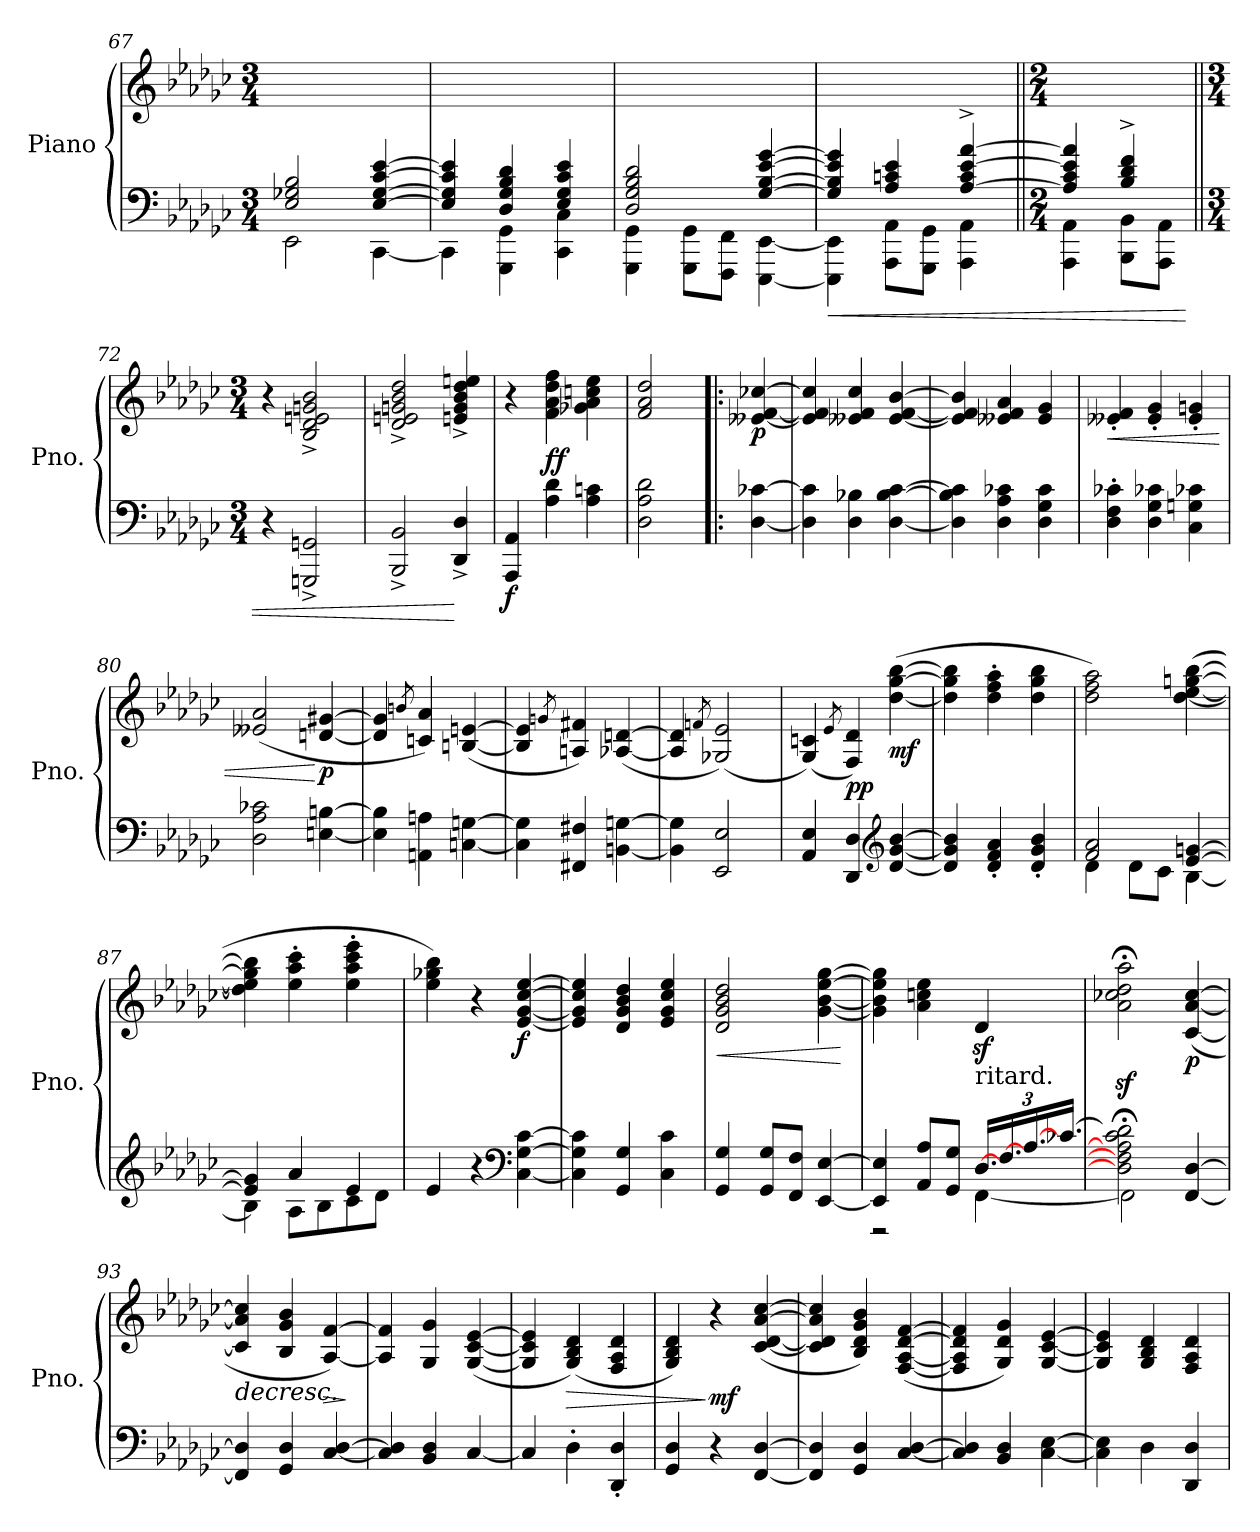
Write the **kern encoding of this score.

**kern	**kern	**dynam
*part1	*part1	*part1
*staff2	*staff1	*staff1/2
*I"Piano	*	*
*I'Pno.	*	*
*clefF4	*clefG2	*
*k[b-e-a-d-g-c-]	*k[b-e-a-d-g-c-]	*
*M3/4	*M3/4	*
=67	=67	=67
*^	*	*
2E-/ 2G-X/ 2B-/	2EE-\	2.ryy	.
[4E-/ [4G-/ [4c-/ [4e-/	[4CC-\	.	.
!!LO:PB:g=z
=68	=68	=68	=68
4E-/] 4G-/] 4c-/] 4e-/]	4CC-\]	2.ryy	.
4D-/ 4G-/ 4B-/ 4d-/	4GGG-\ 4GG-\	.	.
4E-/ 4G-/ 4c-/ 4e-/	4CC-\ 4C-\	.	.
=69	=69	=69	=69
2D-/ 2G-/ 2B-/ 2d-/	4GGG-\ 4GG-\	2.ryy	.
.	8GGG-\ 8GG-\L	.	.
.	8FFF\ 8FF\J	.	.
[4G-/ [4B-/ [4e-/ [4g-/	[4EEE-\ [4EE-\	.	.
=70	=70	=70	=70
!	!	!	!LO:HP:b=2
4G-/] 4B-/] 4e-/] 4g-/]	4EEE-\] 4EE-\]	2.ryy	<
4A-/ 4cn/ 4e-/	8AAA-\ 8AA-\L	.	.
.	8GGG-\ 8GG-\J	.	.
[4A-/^ 4c/^ [4e-/^ [4a-/^	4AAA-\ 4AA-\	.	.
=71||	=71||	=71||	=71||
*M2/4	*	*M2/4	*
4A-/] 4c-/ 4e-/] 4a-/]	4AAA-\ 4AA-\	2ryy	.
4B-/^ 4d-/^ 4f/^	8BBB-\ 8BB-\L	.	.
.	8AAA-\ 8AA-\J	.	.
*v	*v	*	*
=72||	=72||	=72||
*M3/4	*M3/4	*
4r	4r	.
2GGGn/^ 2GGn/^	2B-/^ 2d-/^ 2en/^ 2gn/^ 2b-/^	.
=73	=73	=73
2BBB-/^ 2BB-/^	2d-/^ 2en/^ 2gn/^ 2b-/^ 2dd-/^	.
4DD-/^ 4D-/^	4en/^ 4g/^ 4b-/^ 4dd-/^ 4een/^	[
=74	=74	=74
!	!	!LO:DY:b=2
4AAA-/ 4AA-/	4r	f
!	!	!LO:DY:b
4A-\ 4d-\	4f\ 4a-\ 4dd-\ 4ff\	ff
4A-\ 4cn\	4g-X\ 4a-\ 4ccn\ 4ee-\	.
=75	=75	=75
2D-\ 2A-\ 2d-\	2f/ 2a-/ 2dd-/	.
=76!|:	=76!|:	=76!|:
!	!	!LO:DY:b
[4D-\ [4c-X\	[4e--X/ [4f/ [4cc-X/	p
!!LO:LB:g=z
=77	=77	=77
4D-\] 4c-\]	4e--/] 4f/] 4cc-/]	.
4D-\ 4B-X\	4e--X/ 4f/ 4cc-/	.
[4D-\ [4B-\ [4c-\	[4e--/ [4f/ [4b-/	.
=78	=78	=78
4D-\] 4B-\] 4c-\]	4e--/] 4f/] 4b-/]	.
4D-\ 4A-\ 4c-X\	4e--X/ 4f/ 4a-/	.
4D-\ 4G-\ 4c-\	4e--/ 4g-/	.
=79	=79	=79
!	!	!LO:HP:b
4D-\' 4F\' 4c-X\'	4e--X/' 4f/'	<
4D-\ 4G-\ 4c-X\	4e--/' 4g-/'	.
4C-\ 4Gn\ 4c-X\	4e--/' 4gn/'	.
=80	=80	=80
2D-\ 2A-\ 2c-X\	(>2e--X/ 2a-/	.
!	!	!LO:DY:n=1:b
[4En\ [4Bn\	[4dn/ [4g#X/	[ p
=81	=81	=81
4E\] 4B\]	4d/] 4g#/]	.
.	8qbn/	.
4AAn\ 4An\	4cn/ 4a-/)	.
[4Cn\ [4Gn\	(>[4Bn/ [4en/	.
=82	=82	=82
4C\] 4G\]	4B/] 4e/]	.
.	8qgn/	.
4FF#X/ 4F#X/	4An/ 4f#X/)	.
[4BBn\ [4Gn\	(>[4A-X/ [4dn/	.
=83	=83	=83
4BB\] 4G\]	4A-/] 4d/]	.
.	8qfn/	.
2EE-/ 2E-/	(<2G-X/ 2e-/)	.
!!LO:LB:g=z
=84	=84	=84
4AA-/ 4E-/	(>4G-/ 4cn/)	.
.	8qe-/	.
!	!	!LO:DY:b
4DD-/ 4D-/	4F/ 4d-/)	pp
*clefG2	*	*
!	!	!LO:DY:b
[4d-/ [4g-/ [4b-/	(>[4dd-\ [4gg-\ [4bb-\	mf
=85	=85	=85
4d-/] 4g-/] 4b-/]	4dd-\] 4gg-\] 4bb-\]	.
4d-/' 4f/' 4a-/'	4dd-\' 4ff\' 4aa-\'	.
4d-/' 4g-/' 4b-/'	4dd-\ 4gg-\ 4bb-\	.
=86	=86	=86
*^	*	*
2f/ 2a-/	4d-\	2dd-\ 2ff\ 2aa-\)	.
.	8d-\L	.	.
.	8c-\J	.	.
[4e-/ [4gn/	[4B-\	(>[4dd-\ [4ee-\ [4ggn\ [4bb-\	.
=87	=87	=87	=87
4e-/] 4g/]	4B-\]	4dd-\] 4ee-\] 4gg\] 4bb-\]	.
4a-/	8A-\L	4ee-\' 4aa-\' 4ccc-\'	.
.	8B-\	.	.
4e-/	8c-\	4ee-\' 4aa-\' 4ccc-\' 4eee-\'	.
.	8d-\J	.	.
*v	*v	*	*
=88	=88	=88
4e-/	4ee-\ 4gg-X\ 4bb-\)	.
4r	4r	.
*clefF4	*	*
!	!	!LO:DY:b
[4C-\ [4G-\ [4c-\	[4e-/ [4g-/ [4cc-/ [4ee-/	f
=89	=89	=89
4C-\] 4G-\] 4c-\]	4e-/] 4g-/] 4cc-/] 4ee-/]	.
4GG-/ 4G-/	4d-/ 4g-/ 4b-/ 4dd-/	.
4C-\ 4c-\	4e-/ 4g-/ 4cc-/ 4ee-/	.
=90	=90	=90
!	!	!LO:HP:b
4GG-/ 4G-/	2d-/ 2g-/ 2b-/ 2dd-/	<
8GG-/ 8G-/L	.	.
8FF/ 8F/J	.	.
[4EE-/ [4E-/	[4g-\ [4b-\ [4ee-\ [4gg-\	.
.	.	[
!!LO:LB:g=z
=91	=91	=91
*^	*	*
4EE-/] 4E-/]	2r	4g-\] 4b-\] 4ee-\] 4gg-\]	.
8AA-/ 8A-/L	.	4a-\ 4ccn\ 4ee-\	.
8GG-/ 8G-/J	.	.	.
*Xbrackettup	*	*	*
!LO:TX:a:t=ritard.	!	!	!
[24.D-/LL	[4FF\	4d-z</	.
[24.F/	.	.	.
[24.A-/	.	.	.
[24.c-X/JJ	.	.	.
=92	=92	=92	=92
2D-\];< 2F\];< 2A-\];< 2c-\];< 2d-\;<	2FF\]	2a-\z<;< 2cc-X\z<;< 2dd-\z<;< 2aa-\z<;<	.
!	!	!	!LO:DY:b
[4FF/ [4D-/	4ryy	(>[4c-/ [4a-/ [4cc-/	p
=93	=93	=93	=93
!	!	!	!LO:HP:b
*v	*v	*	*
4FF/] 4D-/]	4c-/] 4a-/] 4cc-/]	>
4GG-/ 4D-/	4B-/ 4g-/ 4b-/	.
!	!	!LO:HP:b
[4C-/ [4D-/	[4A-/ [4f/)	>
.	.	]
=94	=94	=94
4C-/] 4D-/]	4A-/] 4f/]	.
4BB-/ 4D-/	4G-/ 4g-/	.
[4C-/	(>[4G-/ [4c-/ [4e-/	.
.	.	]
=95	=95	=95
4C-/]	4G-/] 4c-/] 4e-/]	.
!	!	!LO:HP:b
4D-'\	(>4G-/ 4B-/ 4d-/)	>
4DD-/' 4D-/'	4F/ 4A-/ 4d-/	.
=96	=96	=96
4GG-/ 4D-/	4G-/ 4B-/ 4d-/)	.
!	!	!LO:DY:n=1:b
4r	4r	] mf
[4FF/ [4D-/	(>[4c-/ [4d-/ [4a-/ [4cc-/	.
=97	=97	=97
4FF/] 4D-/]	4c-/] 4d-/] 4a-/] 4cc-/]	.
4GG-/ 4D-/	4B-/ 4d-/ 4g-/ 4b-/)	.
[4C-/ [4D-/	(<[4F/ [4A-/ [4d-/ [4f/	.
=98	=98	=98
4C-/] 4D-/]	4F/] 4A-/] 4d-/] 4f/]	.
4BB-/ 4D-/	4G-/ 4d-/ 4g-/)	.
[4C-\ [4E-\	[4G-/ [4c-/ [4e-/	.
!!LO:LB:g=z
=99	=99	=99
4C-\] 4E-\]	4G-/] 4c-/] 4e-/]	.
4D-\	4G-/ 4B-/ 4d-/	.
4DD-/ 4D-/	4F/ 4A-/ 4d-/	.
=	=	=
*-	*-	*-
